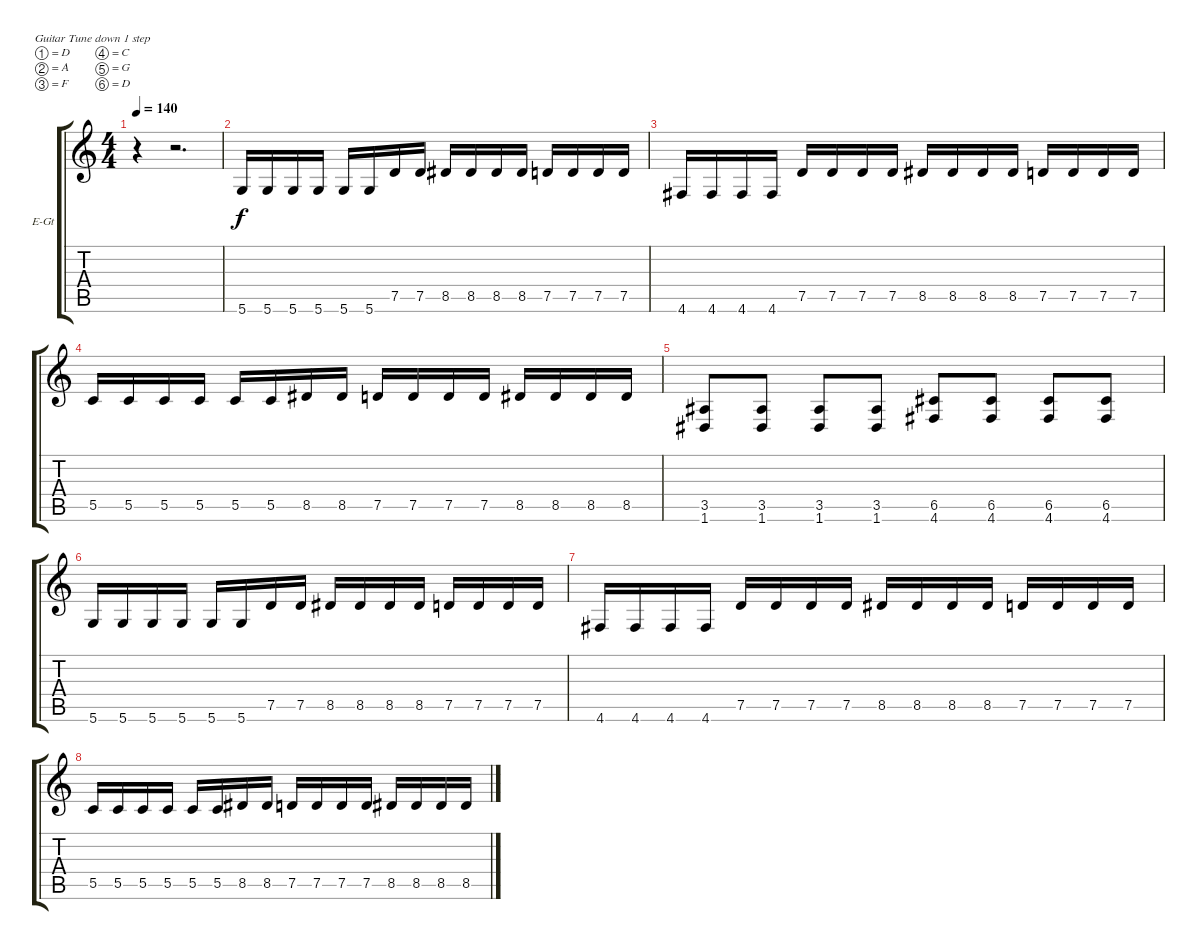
\bracketExtendMode groupsimilarinstruments
\firstSystemTrackNameOrientation horizontal
\otherSystemsTrackNameOrientation horizontal
\track ("Paul - Guitar 2" "E-Gt") {instrument distortionguitar}
\staff {score tabs}
\tuning (D4 A3 F3 C3 G2 D2)
\ts (4 4)
\tempo 140
\clef g2
\ks c
r.4{dy f instrument distortionguitar} r.2{d} |
5.6.16 5.6.16 5.6.16 5.6.16 5.6.16 5.6.16 7.5.16 7.5.16 8.5.16 8.5.16 8.5.16 8.5.16 7.5.16 7.5.16 7.5.16 7.5.16 |
4.6.16 4.6.16 4.6.16 4.6.16 7.5.16 7.5.16 7.5.16 7.5.16 8.5.16 8.5.16 8.5.16 8.5.16 7.5.16 7.5.16 7.5.16 7.5.16 |
5.5.16 5.5.16 5.5.16 5.5.16 5.5.16 5.5.16 8.5.16 8.5.16 7.5.16 7.5.16 7.5.16 7.5.16 8.5.16 8.5.16 8.5.16 8.5.16 |
(3.5 1.6).8 (3.5 1.6).8 (3.5 1.6).8 (3.5 1.6).8 (6.5 4.6).8 (6.5 4.6).8 (6.5 4.6).8 (6.5 4.6).8 |
5.6.16 5.6.16 5.6.16 5.6.16 5.6.16 5.6.16 7.5.16 7.5.16 8.5.16 8.5.16 8.5.16 8.5.16 7.5.16 7.5.16 7.5.16 7.5.16 |
4.6.16 4.6.16 4.6.16 4.6.16 7.5.16 7.5.16 7.5.16 7.5.16 8.5.16 8.5.16 8.5.16 8.5.16 7.5.16 7.5.16 7.5.16 7.5.16 |
5.5.16 5.5.16 5.5.16 5.5.16 5.5.16 5.5.16 8.5.16 8.5.16 7.5.16 7.5.16 7.5.16 7.5.16 8.5.16 8.5.16 8.5.16 8.5.16
